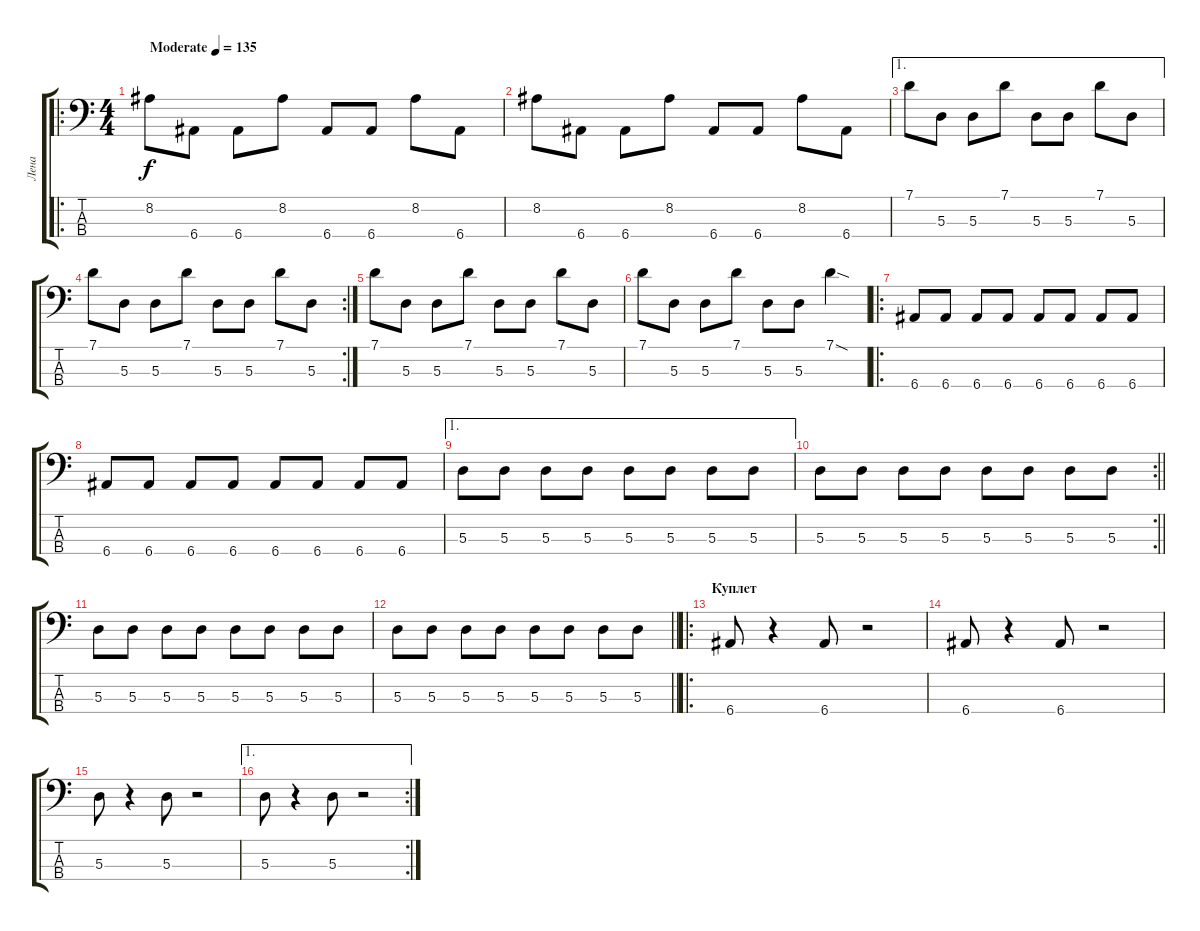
\track ("Лена" "Лена") {instrument electricbassfinger}
\staff {score tabs}
\tuning (G2 D2 A1 E1) {hide}
\ro
\ts (4 4)
\tempo (135 "Moderate")
\clef f4
\ks c
8.2.8{dy f instrument electricbassfinger} 6.4.8 6.4.8 8.2.8 6.4.8 6.4.8 8.2.8 6.4.8 |
8.2.8 6.4.8 6.4.8 8.2.8 6.4.8 6.4.8 8.2.8 6.4.8 |
\ae 1
7.1.8 5.3.8 5.3.8 7.1.8 5.3.8 5.3.8 7.1.8 5.3.8 |
\rc 2
7.1.8 5.3.8 5.3.8 7.1.8 5.3.8 5.3.8 7.1.8 5.3.8 |
7.1.8 5.3.8 5.3.8 7.1.8 5.3.8 5.3.8 7.1.8 5.3.8 |
7.1.8 5.3.8 5.3.8 7.1.8 5.3.8 5.3.8 7.1{sod}.4 |
\ro
6.4.8 6.4.8 6.4.8 6.4.8 6.4.8 6.4.8 6.4.8 6.4.8 |
6.4.8 6.4.8 6.4.8 6.4.8 6.4.8 6.4.8 6.4.8 6.4.8 |
\ae 1
5.3.8 5.3.8 5.3.8 5.3.8 5.3.8 5.3.8 5.3.8 5.3.8 |
\rc 2
\barLineRight lightlight
5.3.8 5.3.8 5.3.8 5.3.8 5.3.8 5.3.8 5.3.8 5.3.8 |
5.3.8 5.3.8 5.3.8 5.3.8 5.3.8 5.3.8 5.3.8 5.3.8 |
\barLineRight lightlight
5.3.8 5.3.8 5.3.8 5.3.8 5.3.8 5.3.8 5.3.8 5.3.8 |
\ro
\section ("" "Куплет")
6.4.8 r.4 6.4.8 r.2 |
6.4.8 r.4 6.4.8 r.2 |
5.3.8 r.4 5.3.8 r.2 |
\ae 1
\rc 2
5.3.8 r.4 5.3.8 r.2
